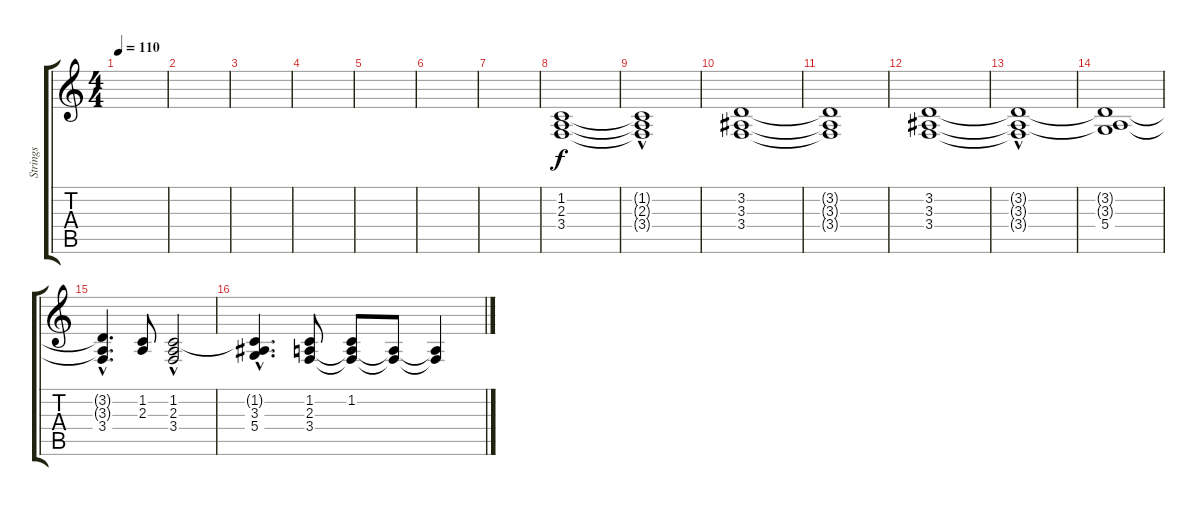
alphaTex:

\track ("Strings" "Strings") {instrument stringensemble1}
\staff {score tabs}
\tuning (E4 B3 G3 D3 A2 E2) {hide}
\ts (4 4)
\tempo 110
\clef g2
\ks c
|
|
|
|
|
|
|
(1.2 2.3 3.4).1 |
(1.2{t} 2.3{hac t} 3.4{hac t}).1 |
(3.2 3.3 3.4).1 |
(3.2{t} 3.3{t} 3.4{t}).1 |
(3.2 3.3 3.4).1 |
(3.2{t} 3.3{t} 3.4{hac t}).1 |
(3.2{t} 3.3{t} 5.4).1 |
(3.2{hac t} 3.3{hac t} 3.4{hac}).4{d} (1.2 2.3).8 (1.2{hac} 2.3{hac} 3.4{hac}).2 |
(1.2{hac t} 3.3{hac} 5.4{hac}).4{d} (1.2 2.3 3.4).8 (1.2 2.3{t} 3.4{t}).8 (2.3{t} 3.4{t}).8 (2.3{t} 3.4{t}).4
